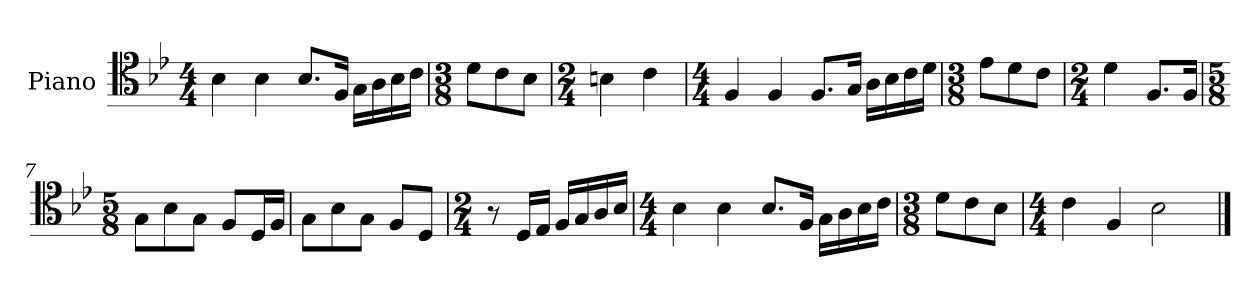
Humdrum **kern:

**kern
*part1
*staff1
*I"Piano
*I'Pno
*clefC4
*k[b-e-]
*M4/4
=1
4B-\
4B-\
8.B-/L
16F/Jk
16G\LL
16A\
16B-\
16c\JJ
=2
*M3/8
8d\L
8c\
8B-\J
=3
*M2/4
4Bn\
4c\
=4
*M4/4
4F/
4F/
8.F/L
16G/Jk
16A\LL
16B-\
16c\
16d\JJ
=5
*M3/8
8e-\L
8d\
8c\J
=6
*M2/4
4d\
8.F/L
16F/Jk
=7
*M5/8
8G\L
8B-\
8G\J
8F/L
16D/L
16F/JJ
=8
8G\L
8B-\
8G\J
8F/L
8D/J
=9
*M2/4
8r
16D/LL
16E-/JJ
16F/LL
16G/
16A/
16B-/JJ
=10
*M4/4
4B-\
4B-\
8.B-/L
16F/Jk
16G\LL
16A\
16B-\
16c\JJ
=11
*M3/8
8d\L
8c\
8B-\J
=12
*M4/4
4c\
4F/
2B-\
==
*-
